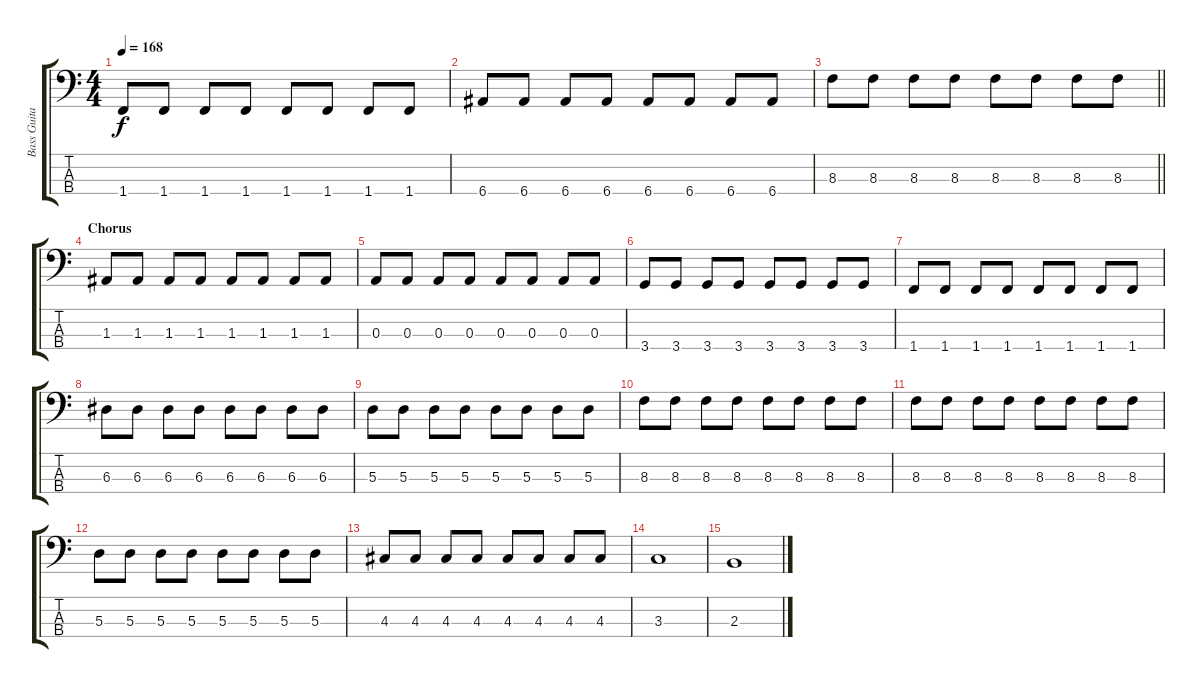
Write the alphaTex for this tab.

\track ("Bass Guitar" "Bass Guita") {instrument electricbassfinger}
\staff {score tabs}
\tuning (G2 D2 A1 E1) {hide}
\ts (4 4)
\tempo 168
\clef f4
\ks c
1.4.8{dy f} 1.4.8 1.4.8 1.4.8 1.4.8 1.4.8 1.4.8 1.4.8 |
6.4.8 6.4.8 6.4.8 6.4.8 6.4.8 6.4.8 6.4.8 6.4.8 |
\barLineRight lightlight
8.3.8 8.3.8 8.3.8 8.3.8 8.3.8 8.3.8 8.3.8 8.3.8 |
\section ("" "Chorus")
1.3.8 1.3.8 1.3.8 1.3.8 1.3.8 1.3.8 1.3.8 1.3.8 |
0.3.8 0.3.8 0.3.8 0.3.8 0.3.8 0.3.8 0.3.8 0.3.8 |
3.4.8 3.4.8 3.4.8 3.4.8 3.4.8 3.4.8 3.4.8 3.4.8 |
1.4.8 1.4.8 1.4.8 1.4.8 1.4.8 1.4.8 1.4.8 1.4.8 |
6.3.8 6.3.8 6.3.8 6.3.8 6.3.8 6.3.8 6.3.8 6.3.8 |
5.3.8 5.3.8 5.3.8 5.3.8 5.3.8 5.3.8 5.3.8 5.3.8 |
8.3.8 8.3.8 8.3.8 8.3.8 8.3.8 8.3.8 8.3.8 8.3.8 |
8.3.8 8.3.8 8.3.8 8.3.8 8.3.8 8.3.8 8.3.8 8.3.8 |
5.3.8 5.3.8 5.3.8 5.3.8 5.3.8 5.3.8 5.3.8 5.3.8 |
4.3.8 4.3.8 4.3.8 4.3.8 4.3.8 4.3.8 4.3.8 4.3.8 |
3.3.1 |
2.3.1
